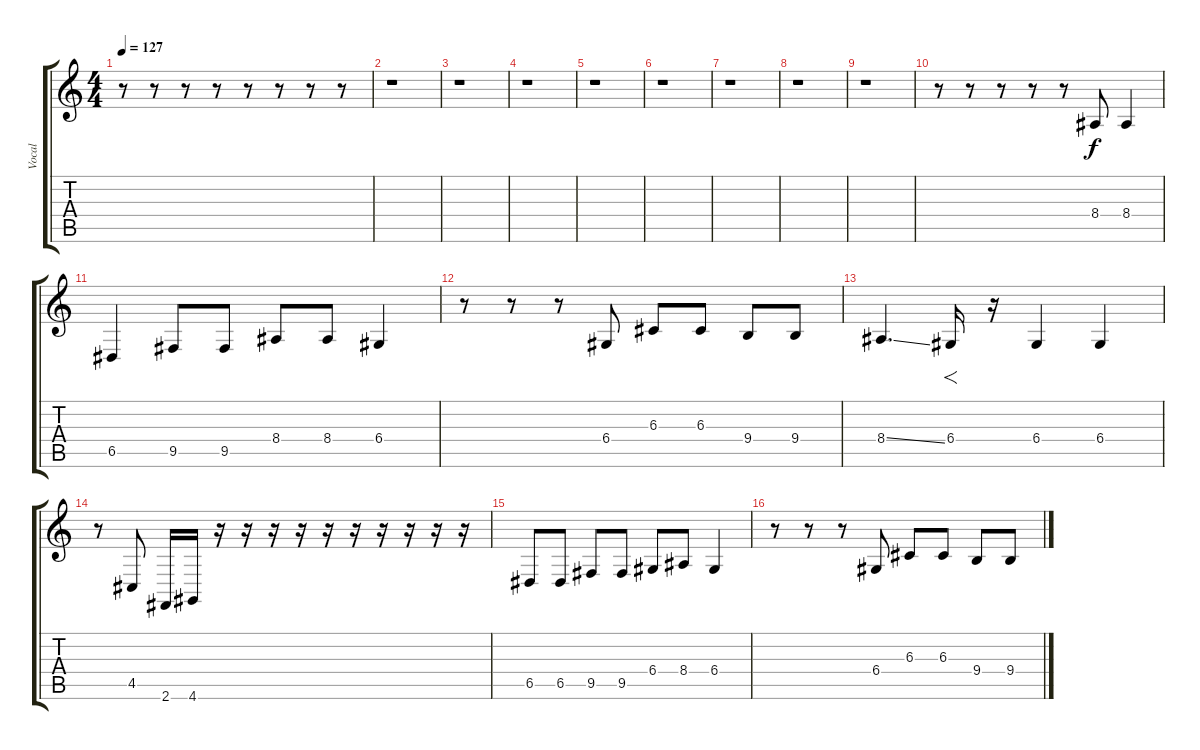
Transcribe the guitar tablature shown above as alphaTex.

\track ("Vocal" "Vocal") {instrument fx4atmosphere}
\staff {score tabs}
\tuning (E4 B3 G3 D3 A2 E2) {hide}
\ts (4 4)
\tempo 127
\clef g2
\ks c
r.8{dy f} r.8 r.8 r.8 r.8 r.8 r.8 r.8 |
r.1 |
r.1 |
r.1 |
r.1 |
r.1 |
r.1 |
r.1 |
r.1 |
r.8 r.8 r.8 r.8 r.8 8.4.8 8.4.4 |
6.5.4 9.5.8 9.5.8 8.4.8 8.4.8 6.4.4 |
r.8 r.8 r.8 6.4.8 6.3.8 6.3.8 9.4.8 9.4.8 |
8.4{ss}.4{d} 6.4.16{f} r.16 6.4.4 6.4.4 |
r.8 4.5.8 2.6.16 4.6.16 r.16 r.16 r.16 r.16 r.16 r.16 r.16 r.16 r.16 r.16 |
6.5.8 6.5.8 9.5.8 9.5.8 6.4.8 8.4.8 6.4.4 |
r.8 r.8 r.8 6.4.8 6.3.8 6.3.8 9.4.8 9.4.8
